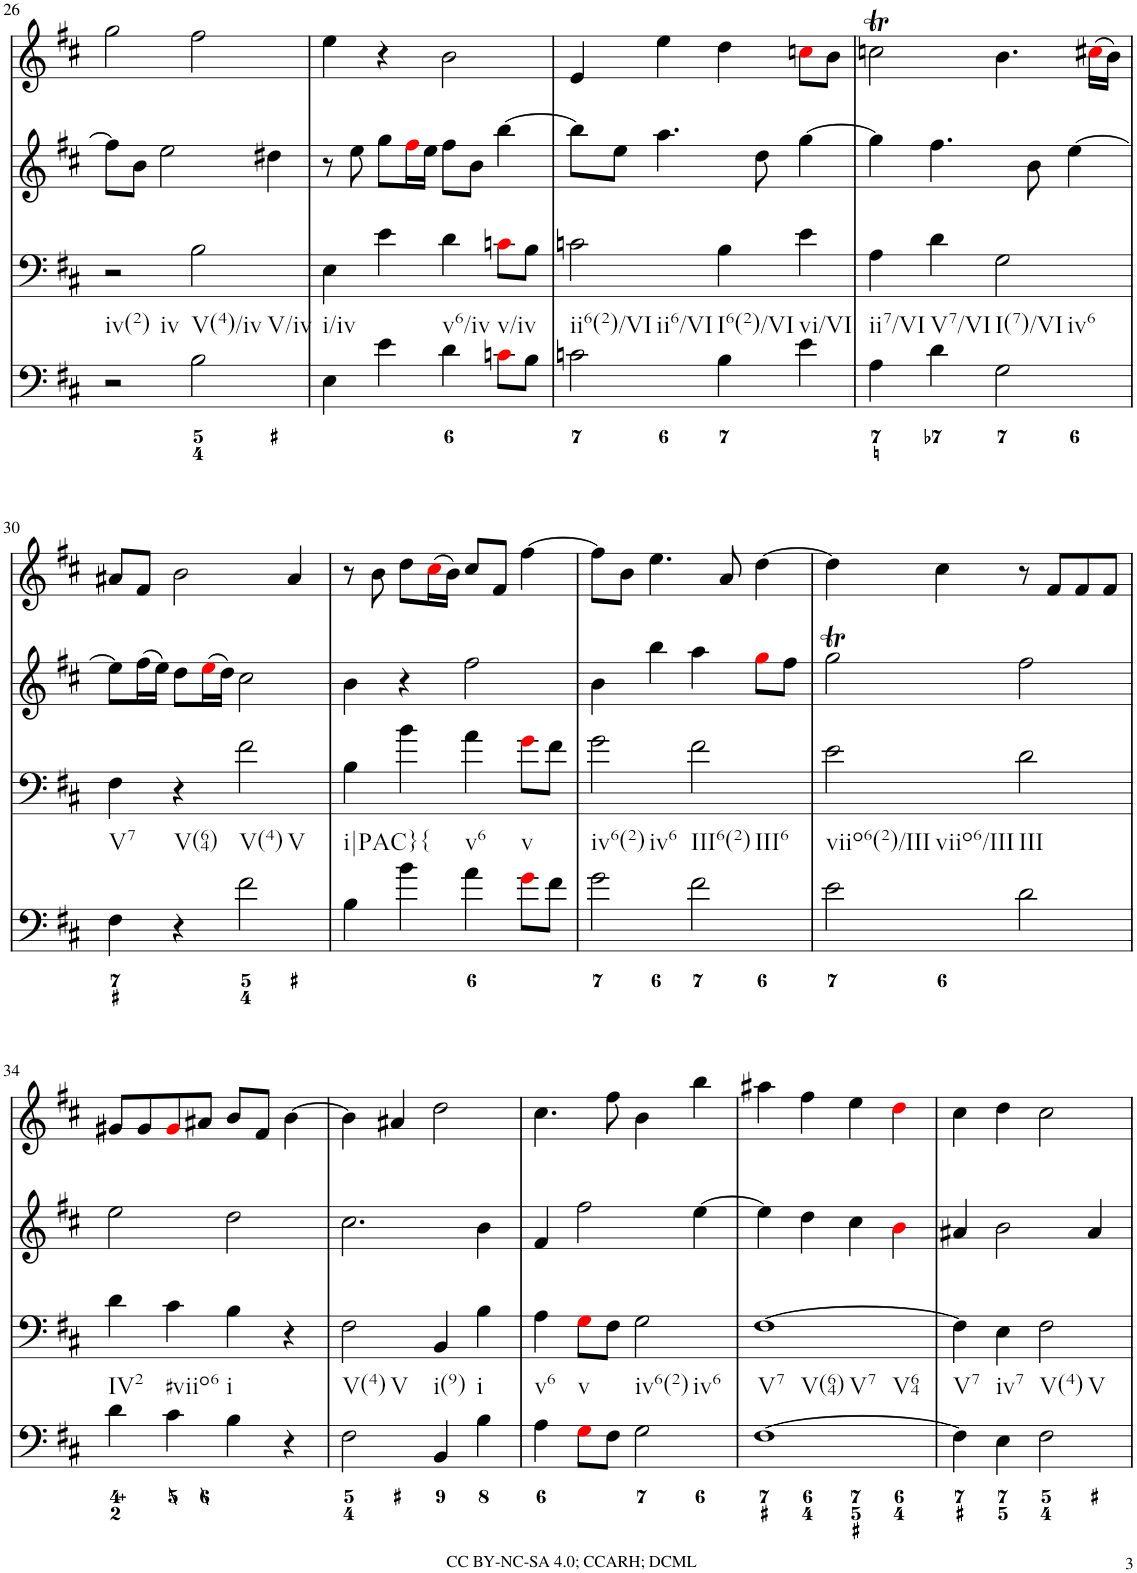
**kern	**kern	**kern	**kern
*part4	*part3	*part2	*part1
*staff4	*staff3	*staff2	*staff1
*I"Piano	*I"Piano	*I"Piano	*I"Piano
*I'Pno	*I'Pno	*I'Pno	*I'Pno
!!LO:PB:g=z
*clefF4	*clefF4	*clefG2	*clefG2
*k[f#c#]	*k[f#c#]	*k[f#c#]	*k[f#c#]
*b:	*b:	*b:	*b:
*M4/4	*M4/4	*M4/4	*M4/4
*met(c)	*met(c)	*met(c)	*met(c)
=26	=26	=26	=26
!	!LO:TX:b:t=iv(2)	!	!
!	!LO:TX:b:t=iv	!	!
2r	2r	8ff#\L]	2gg\
.	.	8b\J	.
.	.	2ee\	.
!	!LO:TX:b:t=V(4)/iv	!	!
!	!LO:TX:b:t=V/iv	!	!
2B\	2B\	.	2ff#\
.	.	4dd#X\	.
=27	=27	=27	=27
!	!LO:TX:b:t=i/iv	!	!
4E\	4E\	8r	4ee\
.	.	8ee\	.
4e\	4e\	8gg\L	4r
.	.	16ff#i\L	.
.	.	16ee\JJ	.
!	!LO:TX:b:t=v6/iv	!	!
4d\	4d\	8ff#\L	2b\
.	.	8b\J	.
!	!LO:TX:b:t=v/iv	!	!
8cni\L	8cni\L	[4bb\	.
8B\J	8B\J	.	.
=28	=28	=28	=28
!	!LO:TX:b:t=ii6(2)/VI	!	!
!	!LO:TX:b:t=ii6/VI	!	!
2cn\	2cn\	8bb\L]	4e/
.	.	8ee\J	.
.	.	4.aa\	4ee\
!	!LO:TX:b:t=I6(2)/VI	!	!
4B\	4B\	.	4dd\
.	.	8dd\	.
!	!LO:TX:b:t=vi/VI	!	!
4e\	4e\	[4gg\	8ccni\L
.	.	.	8b\J
=29	=29	=29	=29
!	!LO:TX:b:t=ii7/VI	!	!
4A\	4A\	4gg\]	2ccnT\
!	!LO:TX:b:t=V7/VI	!	!
4d\	4d\	4.ff#\	.
!	!LO:TX:b:t=I(7)/VI	!	!
!	!LO:TX:b:t=iv6	!	!
2G\	2G\	.	4.b\
.	.	8b\	.
.	.	[4ee\	.
.	.	.	(16cc#Xi\LL
.	.	.	16b\JJ)
!!LO:LB:g=z
=30	=30	=30	=30
!	!LO:TX:b:t=V7	!	!
4F#\	4F#\	8ee\L]	8a#X/L
.	.	(16ff#\L	8f#/J
.	.	16ee\JJ)	.
!	!LO:TX:b:t=V(64)	!	!
4r	4r	8dd\L	2b\
.	.	(16eei\L	.
.	.	16dd\JJ)	.
!	!LO:TX:b:t=V(4)	!	!
!	!LO:TX:b:t=V	!	!
2f#\	2f#\	2cc#\	.
.	.	.	4a#/
=31	=31	=31	=31
!	!LO:TX:b:t=i|PAC}{	!	!
4B\	4B\	4b\	8r
.	.	.	8b\
4b\	4b\	4r	8dd\L
.	.	.	(16cc#i\L
.	.	.	16b\JJ)
!	!LO:TX:b:t=v6	!	!
4a\	4a\	2ff#\	8cc#/L
.	.	.	8f#/J
!	!LO:TX:b:t=v	!	!
8gi\L	8gi\L	.	[4ff#\
8f#\J	8f#\J	.	.
=32	=32	=32	=32
!	!LO:TX:b:t=iv6(2)	!	!
!	!LO:TX:b:t=iv6	!	!
2g\	2g\	4b\	8ff#\L]
.	.	.	8b\J
.	.	4bb\	4.ee\
!	!LO:TX:b:t=III6(2)	!	!
!	!LO:TX:b:t=III6	!	!
2f#\	2f#\	4aa\	.
.	.	.	8a/
.	.	8ggi\L	[4dd\
.	.	8ff#\J	.
=33	=33	=33	=33
!	!LO:TX:b:t=viio6(2)/III	!	!
!	!LO:TX:b:t=viio6/III	!	!
2e\	2e\	2ggT\	4dd\]
.	.	.	4cc#\
!	!LO:TX:b:t=III	!	!
2d\	2d\	2ff#\	8r
.	.	.	8f#/L
.	.	.	8f#/
.	.	.	8f#/J
!!LO:LB:g=z
=34	=34	=34	=34
!	!LO:TX:b:t=IV2	!	!
4d\	4d\	2ee\	8g#X/L
.	.	.	8g#/
!	!LO:TX:b:t=#viio6	!	!
4c#\	4c#\	.	8g#i/
.	.	.	8a#X/J
!	!LO:TX:b:t=i	!	!
4B\	4B\	2dd\	8b/L
.	.	.	8f#/J
4r	4r	.	[4b\
=35	=35	=35	=35
!	!LO:TX:b:t=V(4)	!	!
!	!LO:TX:b:t=V	!	!
2F#\	2F#\	2.cc#\	4b\]
.	.	.	4a#X/
!	!LO:TX:b:t=i(9)	!	!
4BB/	4BB/	.	2dd\
!	!LO:TX:b:t=i	!	!
4B\	4B\	4b\	.
=36	=36	=36	=36
!	!LO:TX:b:t=v6	!	!
4A\	4A\	4f#/	4.cc#\
!	!LO:TX:b:t=v	!	!
8Gi\L	8Gi\L	2ff#\	.
8F#\J	8F#\J	.	8ff#\
!	!LO:TX:b:t=iv6(2)	!	!
!	!LO:TX:b:t=iv6	!	!
2G\	2G\	.	4b\
.	.	[4ee\	4bb\
=37	=37	=37	=37
!	!LO:TX:b:t=V7	!	!
!	!LO:TX:b:t=V(64)	!	!
!	!LO:TX:b:t=V7	!	!
!	!LO:TX:b:t=V64	!	!
[1F#	[1F#	4ee\]	4aa#X\
.	.	4dd\	4ff#\
.	.	4cc#\	4ee\
.	.	4bi\	4ddi\
=38	=38	=38	=38
!	!LO:TX:b:t=V7	!	!
4F#\]	4F#\]	4a#X/	4cc#\
!	!LO:TX:b:t=iv7	!	!
4E\	4E\	2b\	4dd\
!	!LO:TX:b:t=V(4)	!	!
!	!LO:TX:b:t=V	!	!
2F#\	2F#\	.	2cc#\
.	.	4a#/	.
=	=	=	=
*-	*-	*-	*-
